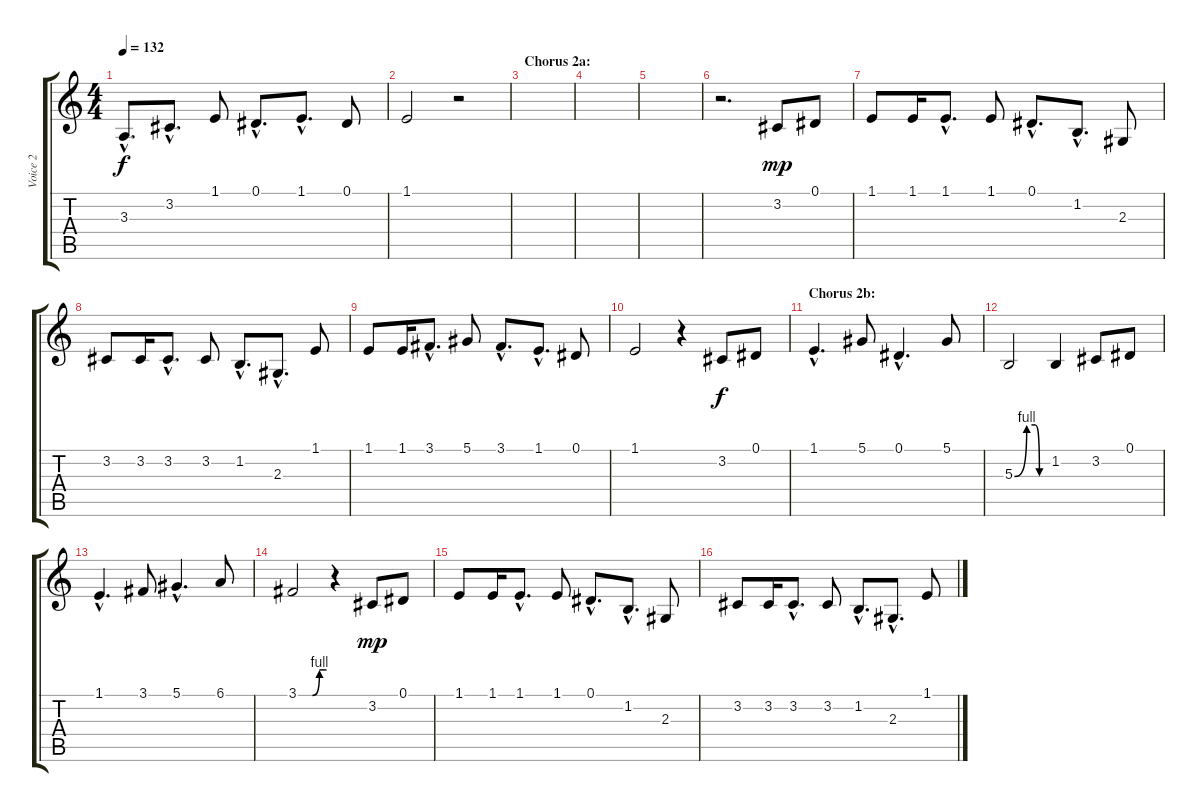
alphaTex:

\track ("Voice 2" "Voice 2") {instrument lead6voice}
\staff {score tabs}
\tuning (Eb4 Bb3 Gb3 Db3 Ab2 Eb2) {hide}
\ts (4 4)
\tempo 132
\clef g2
\ks c
3.3{hac}.8{d dy f} 3.2{hac}.8{d} 1.1.8 0.1{hac}.8{d} 1.1{hac}.8{d} 0.1.8 |
1.1.2 r.2 |
\section ("" "Chorus 2a:")
|
|
|
r.2{d} 3.2.8{dy mp} 0.1.8 |
1.1.8 1.1.16 1.1{hac}.8{d} 1.1.8 0.1{hac}.8{d} 1.2{hac}.8{d} 2.3.8 |
3.2.8 3.2.16 3.2{hac}.8{d} 3.2.8 1.2{hac}.8{d} 2.3{hac}.8{d} 1.1.8 |
1.1.8 1.1.16 3.1{hac}.8{d} 5.1.8 3.1{hac}.8{d} 1.1{hac}.8{d} 0.1.8 |
1.1.2 r.4 3.2.8{dy f} 0.1.8 |
\section ("" "Chorus 2b:")
1.1{hac}.4{d} 5.1.8 0.1{hac}.4{d} 5.1.8 |
5.3{be (custom 0 0 22 4 37 4 45 0 60 0)}.2 1.2.4 3.2.8 0.1.8 |
1.1{hac}.4{d} 3.1.8 5.1{hac}.4{d} 6.1.8 |
3.1{be (custom 0 0 30 0 45 4 60 4)}.2 r.4 3.2.8{dy mp} 0.1.8 |
1.1.8 1.1.16 1.1{hac}.8{d} 1.1.8 0.1{hac}.8{d} 1.2{hac}.8{d} 2.3.8 |
3.2.8 3.2.16 3.2{hac}.8{d} 3.2.8 1.2{hac}.8{d} 2.3{hac}.8{d} 1.1.8
